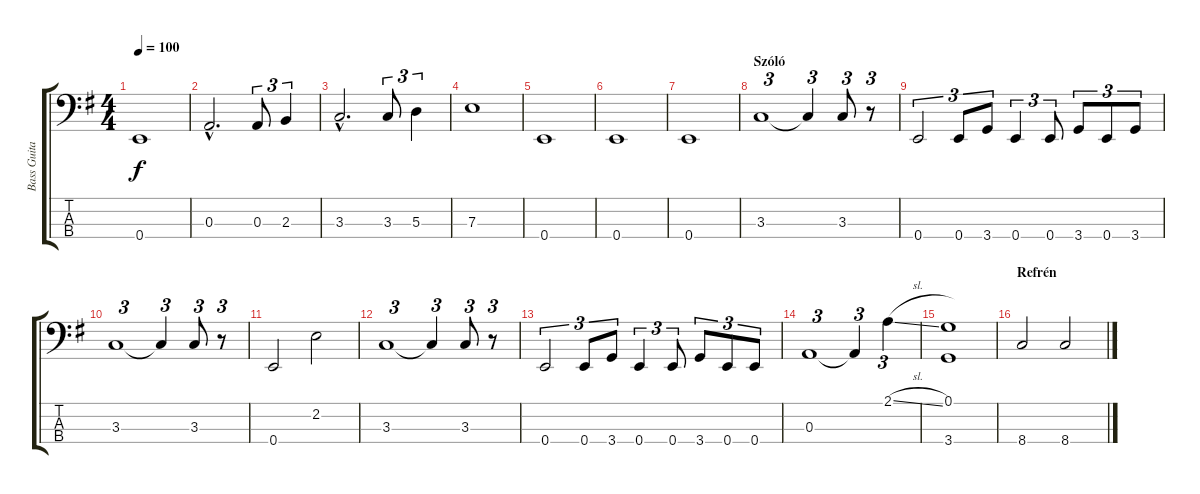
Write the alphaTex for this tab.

\track ("Bass Guitar" "Bass Guita") {instrument electricbassfinger}
\staff {score tabs}
\tuning (G2 D2 A1 E1) {hide}
\ts (4 4)
\tempo 100
\clef f4
\ks g
0.4.1{dy f} |
0.3{hac}.2{d} 0.3.8{tu (3 2)} 2.3.4{tu (3 2)} |
3.3{hac}.2{d} 3.3.8{tu (3 2)} 5.3.4{tu (3 2)} |
7.3.1 |
0.4.1 |
0.4.1 |
0.4.1 |
\section ("" "Szóló")
3.3.1{tu (3 2)} 3.3{t}.4{tu (3 2)} 3.3.8{tu (3 2)} r.8{tu (3 2)} |
0.4.2{tu (3 2)} 0.4.8{tu (3 2)} 3.4.8{tu (3 2)} 0.4.4{tu (3 2)} 0.4.8{tu (3 2)} 3.4.8{tu (3 2)} 0.4.8{tu (3 2)} 3.4.8{tu (3 2)} |
3.3.1{tu (3 2)} 3.3{t}.4{tu (3 2)} 3.3.8{tu (3 2)} r.8{tu (3 2)} |
0.4.2 2.2.2 |
3.3.1{tu (3 2)} 3.3{t}.4{tu (3 2)} 3.3.8{tu (3 2)} r.8{tu (3 2)} |
0.4.2{tu (3 2)} 0.4.8{tu (3 2)} 3.4.8{tu (3 2)} 0.4.4{tu (3 2)} 0.4.8{tu (3 2)} 3.4.8{tu (3 2)} 0.4.8{tu (3 2)} 0.4.8{tu (3 2)} |
0.3.1{tu (3 2)} 0.3{t}.4{tu (3 2)} 2.1{sl}.4{tu (3 2)} |
(0.1 3.4).1 |
\section ("" "Refrén")
8.4.2 8.4.2
